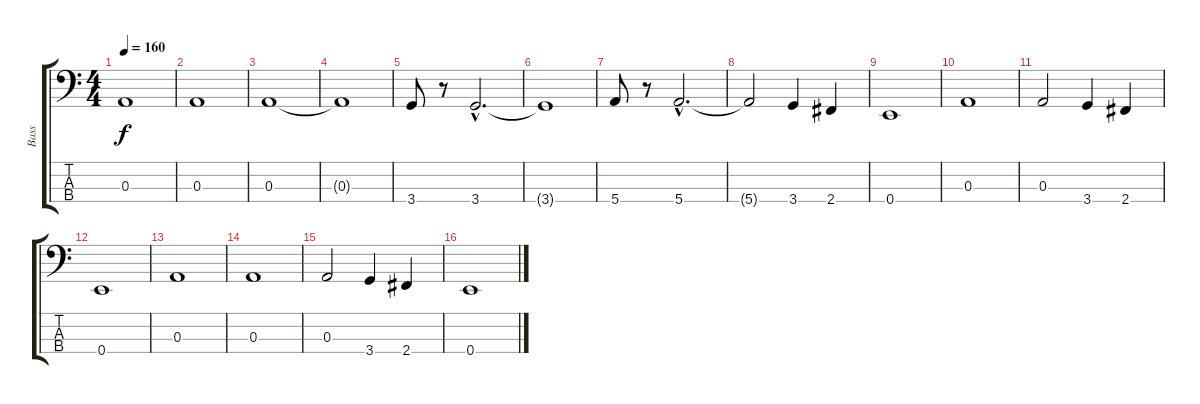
\track ("Bass" "Bass") {instrument electricbasspick}
\staff {score tabs}
\tuning (G2 D2 A1 E1) {hide}
\ts (4 4)
\tempo 160
\clef f4
\ks c
0.3.1{dy f} |
0.3.1 |
0.3.1 |
0.3{t}.1 |
3.4.8 r.8 3.4{hac}.2{d} |
3.4{t}.1 |
5.4.8 r.8 5.4{hac}.2{d} |
5.4{t}.2 3.4.4 2.4.4 |
0.4.1 |
0.3.1 |
0.3.2 3.4.4 2.4.4 |
0.4.1 |
0.3.1 |
0.3.1 |
0.3.2 3.4.4 2.4.4 |
0.4.1
